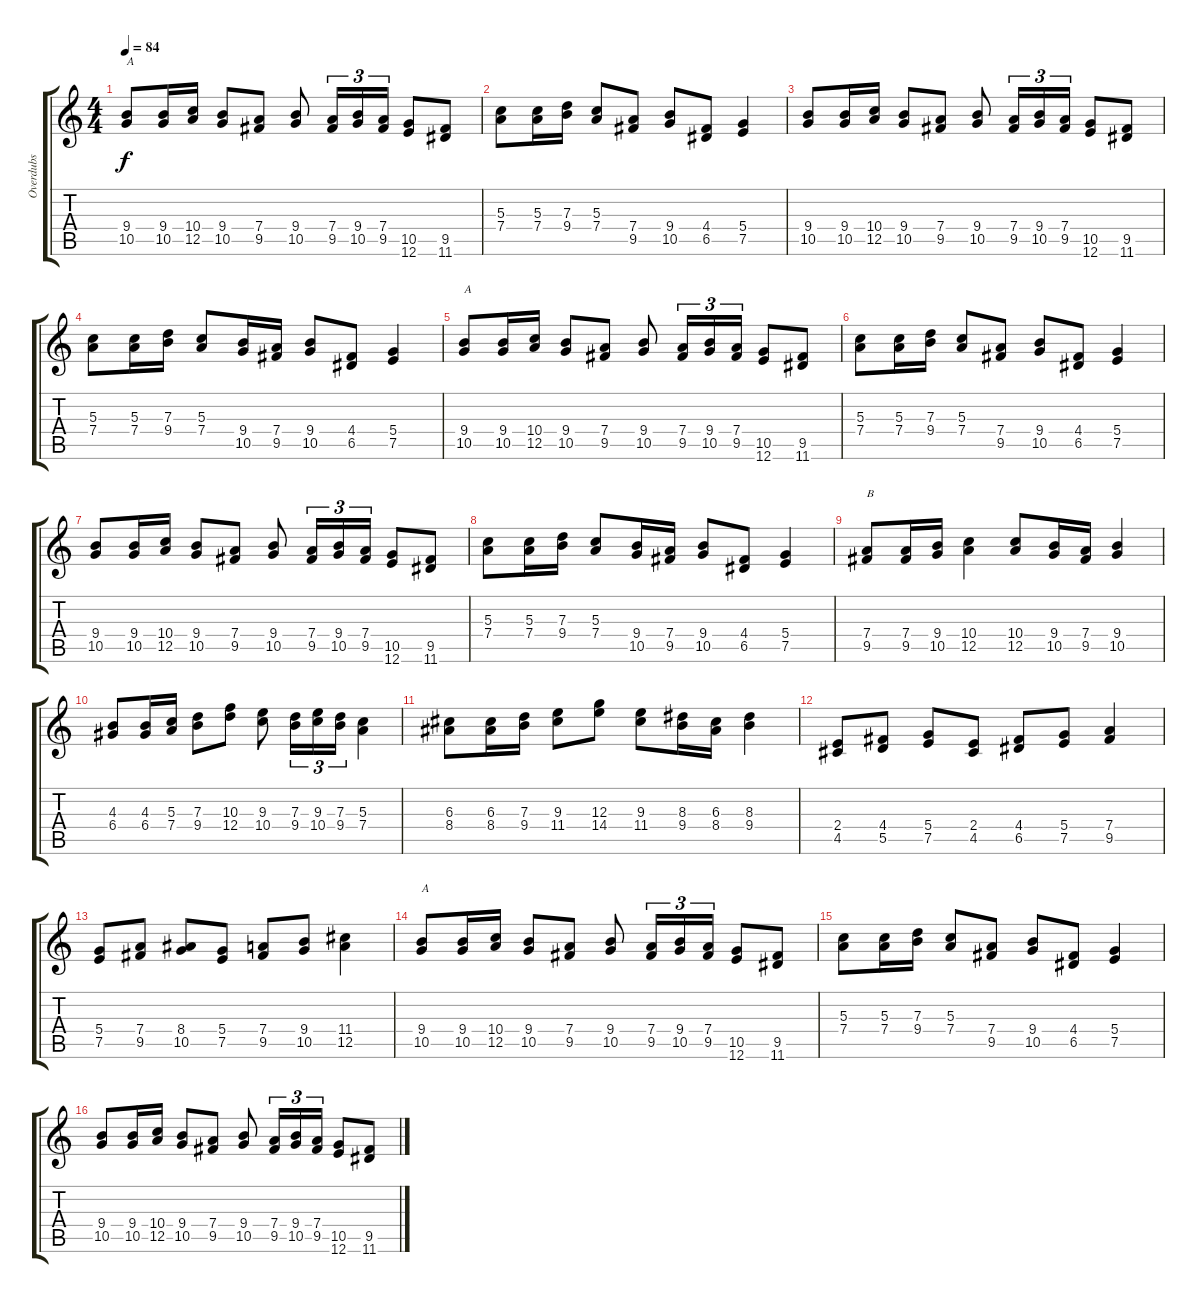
\track ("Overdubs" "Overdubs") {instrument overdrivenguitar}
\staff {score tabs}
\tuning (E4 B3 G3 D3 A2 E2) {hide}
\ts (4 4)
\tempo 84
\clef g2
\ks c
(9.4 10.5).8{txt "A" dy f} (9.4 10.5).16 (10.4 12.5).16 (9.4 10.5).8 (7.4 9.5).8 (9.4 10.5).8 (7.4 9.5).16{tu (3 2)} (9.4 10.5).16{tu (3 2)} (7.4 9.5).16{tu (3 2)} (10.5 12.6).8 (9.5 11.6).8 |
(5.3 7.4).8 (5.3 7.4).16 (7.3 9.4).16 (5.3 7.4).8 (7.4 9.5).8 (9.4 10.5).8 (4.4 6.5).8 (5.4 7.5).4 |
(9.4 10.5).8 (9.4 10.5).16 (10.4 12.5).16 (9.4 10.5).8 (7.4 9.5).8 (9.4 10.5).8 (7.4 9.5).16{tu (3 2)} (9.4 10.5).16{tu (3 2)} (7.4 9.5).16{tu (3 2)} (10.5 12.6).8 (9.5 11.6).8 |
(5.3 7.4).8 (5.3 7.4).16 (7.3 9.4).16 (5.3 7.4).8 (9.4 10.5).16 (7.4 9.5).16 (9.4 10.5).8 (4.4 6.5).8 (5.4 7.5).4 |
(9.4 10.5).8{txt "A"} (9.4 10.5).16 (10.4 12.5).16 (9.4 10.5).8 (7.4 9.5).8 (9.4 10.5).8 (7.4 9.5).16{tu (3 2)} (9.4 10.5).16{tu (3 2)} (7.4 9.5).16{tu (3 2)} (10.5 12.6).8 (9.5 11.6).8 |
(5.3 7.4).8 (5.3 7.4).16 (7.3 9.4).16 (5.3 7.4).8 (7.4 9.5).8 (9.4 10.5).8 (4.4 6.5).8 (5.4 7.5).4 |
(9.4 10.5).8 (9.4 10.5).16 (10.4 12.5).16 (9.4 10.5).8 (7.4 9.5).8 (9.4 10.5).8 (7.4 9.5).16{tu (3 2)} (9.4 10.5).16{tu (3 2)} (7.4 9.5).16{tu (3 2)} (10.5 12.6).8 (9.5 11.6).8 |
(5.3 7.4).8 (5.3 7.4).16 (7.3 9.4).16 (5.3 7.4).8 (9.4 10.5).16 (7.4 9.5).16 (9.4 10.5).8 (4.4 6.5).8 (5.4 7.5).4 |
(7.4 9.5).8{txt "B"} (7.4 9.5).16 (9.4 10.5).16 (10.4 12.5).4 (10.4 12.5).8 (9.4 10.5).16 (7.4 9.5).16 (9.4 10.5).4 |
(4.3 6.4).8 (4.3 6.4).16 (5.3 7.4).16 (7.3 9.4).8 (10.3 12.4).8 (9.3 10.4).8 (7.3 9.4).16{tu (3 2)} (9.3 10.4).16{tu (3 2)} (7.3 9.4).16{tu (3 2)} (5.3 7.4).4 |
(6.3 8.4).8 (6.3 8.4).16 (7.3 9.4).16 (9.3 11.4).8 (12.3 14.4).8 (9.3 11.4).8 (8.3 9.4).16 (6.3 8.4).16 (8.3 9.4).4 |
(2.4 4.5).8 (4.4 5.5).8 (5.4 7.5).8 (2.4 4.5).8 (4.4 6.5).8 (5.4 7.5).8 (7.4 9.5).4 |
(5.4 7.5).8 (7.4 9.5).8 (8.4 10.5).8 (5.4 7.5).8 (7.4 9.5).8 (9.4 10.5).8 (11.4 12.5).4 |
(9.4 10.5).8{txt "A"} (9.4 10.5).16 (10.4 12.5).16 (9.4 10.5).8 (7.4 9.5).8 (9.4 10.5).8 (7.4 9.5).16{tu (3 2)} (9.4 10.5).16{tu (3 2)} (7.4 9.5).16{tu (3 2)} (10.5 12.6).8 (9.5 11.6).8 |
(5.3 7.4).8 (5.3 7.4).16 (7.3 9.4).16 (5.3 7.4).8 (7.4 9.5).8 (9.4 10.5).8 (4.4 6.5).8 (5.4 7.5).4 |
(9.4 10.5).8 (9.4 10.5).16 (10.4 12.5).16 (9.4 10.5).8 (7.4 9.5).8 (9.4 10.5).8 (7.4 9.5).16{tu (3 2)} (9.4 10.5).16{tu (3 2)} (7.4 9.5).16{tu (3 2)} (10.5 12.6).8 (9.5 11.6).8
